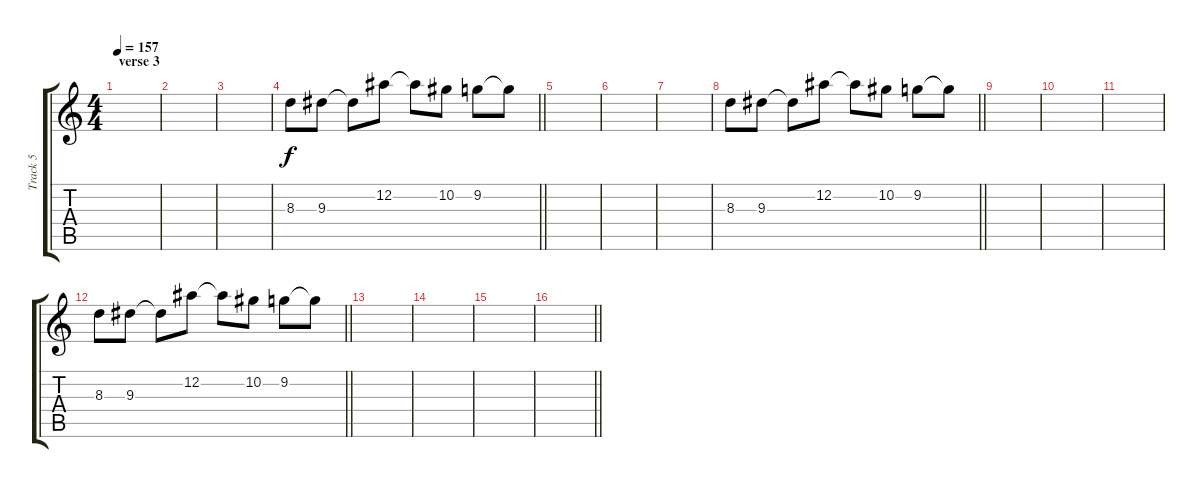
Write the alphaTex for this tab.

\track ("Track 5" "Track 5") {instrument distortionguitar}
\staff {score tabs}
\tuning (Eb4 Bb3 Gb3 Db3 Ab2 Eb2) {hide}
\ts (4 4)
\section ("" "verse 3")
\tempo 157
\clef g2
\ks c
|
|
|
\barLineRight lightlight
8.3.8{volume 16 balance 8 instrument electricguitarjazz} 9.3.8 9.3{t}.8 12.2.8 12.2{t}.8 10.2.8 9.2.8 9.2{t}.8 |
|
|
|
\barLineRight lightlight
8.3.8{volume 16 balance 8 instrument electricguitarjazz} 9.3.8 9.3{t}.8 12.2.8 12.2{t}.8 10.2.8 9.2.8 9.2{t}.8 |
|
|
|
\barLineRight lightlight
8.3.8{volume 16 balance 8 instrument electricguitarjazz} 9.3.8 9.3{t}.8 12.2.8 12.2{t}.8 10.2.8 9.2.8 9.2{t}.8 |
|
|
|
\barLineRight lightlight
